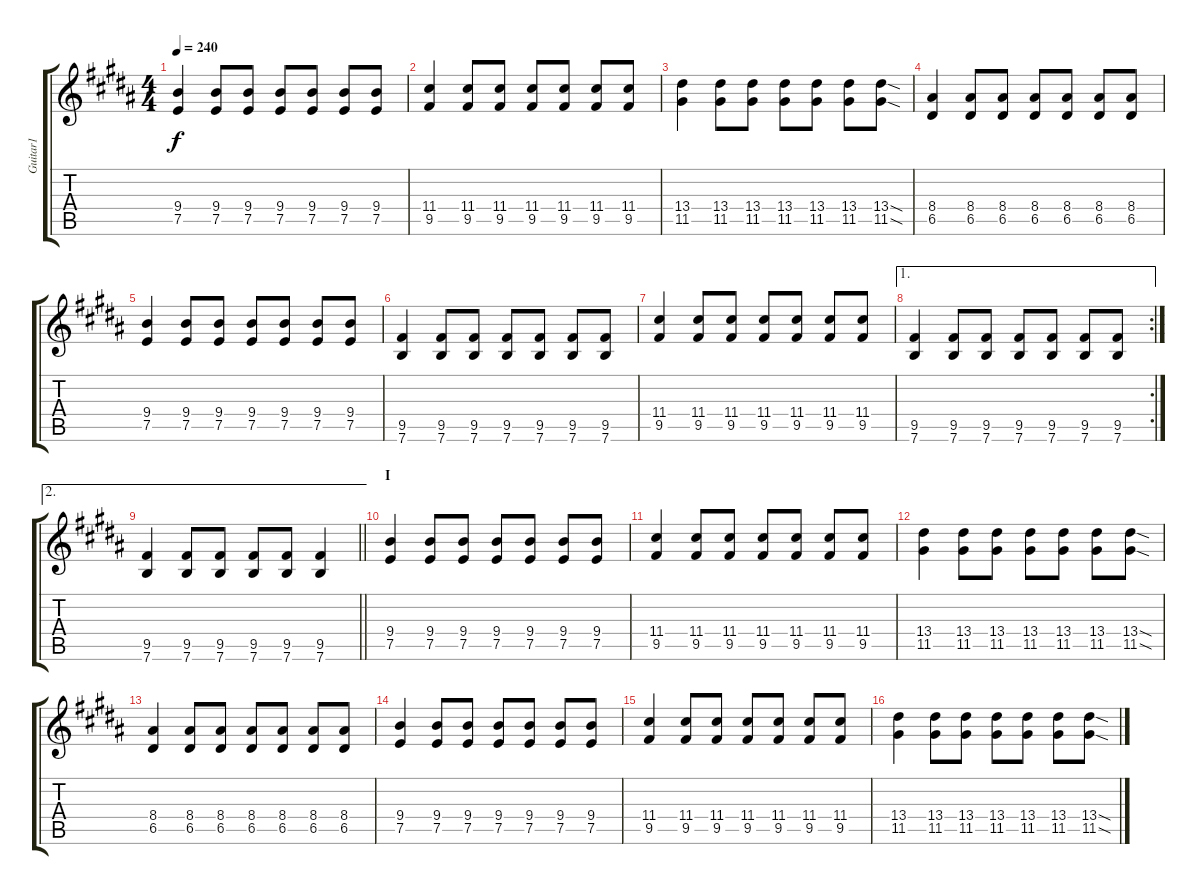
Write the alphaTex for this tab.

\track ("Guitar1" "Guitar1") {instrument distortionguitar}
\staff {score tabs}
\tuning (E4 B3 G3 D3 A2 E2) {hide}
\ts (4 4)
\tempo 240
\clef g2
\ks b
(9.4 7.5).4{dy f} (9.4 7.5).8 (9.4 7.5).8 (9.4 7.5).8 (9.4 7.5).8 (9.4 7.5).8 (9.4 7.5).8 |
(11.4 9.5).4 (11.4 9.5).8 (11.4 9.5).8 (11.4 9.5).8 (11.4 9.5).8 (11.4 9.5).8 (11.4 9.5).8 |
(13.4 11.5).4 (13.4 11.5).8 (13.4 11.5).8 (13.4 11.5).8 (13.4 11.5).8 (13.4 11.5).8 (13.4{sod} 11.5{sod}).8 |
(8.4 6.5).4 (8.4 6.5).8 (8.4 6.5).8 (8.4 6.5).8 (8.4 6.5).8 (8.4 6.5).8 (8.4 6.5).8 |
(9.4 7.5).4 (9.4 7.5).8 (9.4 7.5).8 (9.4 7.5).8 (9.4 7.5).8 (9.4 7.5).8 (9.4 7.5).8 |
(9.5 7.6).4 (9.5 7.6).8 (9.5 7.6).8 (9.5 7.6).8 (9.5 7.6).8 (9.5 7.6).8 (9.5 7.6).8 |
(11.4 9.5).4 (11.4 9.5).8 (11.4 9.5).8 (11.4 9.5).8 (11.4 9.5).8 (11.4 9.5).8 (11.4 9.5).8 |
\ae 1
\rc 2
(9.5 7.6).4 (9.5 7.6).8 (9.5 7.6).8 (9.5 7.6).8 (9.5 7.6).8 (9.5 7.6).8 (9.5 7.6).8 |
\ae 2
\barLineRight lightlight
(9.5 7.6).4 (9.5 7.6).8 (9.5 7.6).8 (9.5 7.6).8 (9.5 7.6).8 (9.5 7.6).4 |
\section ("" "I")
(9.4 7.5).4 (9.4 7.5).8 (9.4 7.5).8 (9.4 7.5).8 (9.4 7.5).8 (9.4 7.5).8 (9.4 7.5).8 |
(11.4 9.5).4 (11.4 9.5).8 (11.4 9.5).8 (11.4 9.5).8 (11.4 9.5).8 (11.4 9.5).8 (11.4 9.5).8 |
(13.4 11.5).4 (13.4 11.5).8 (13.4 11.5).8 (13.4 11.5).8 (13.4 11.5).8 (13.4 11.5).8 (13.4{sod} 11.5{sod}).8 |
(8.4 6.5).4 (8.4 6.5).8 (8.4 6.5).8 (8.4 6.5).8 (8.4 6.5).8 (8.4 6.5).8 (8.4 6.5).8 |
(9.4 7.5).4 (9.4 7.5).8 (9.4 7.5).8 (9.4 7.5).8 (9.4 7.5).8 (9.4 7.5).8 (9.4 7.5).8 |
(11.4 9.5).4 (11.4 9.5).8 (11.4 9.5).8 (11.4 9.5).8 (11.4 9.5).8 (11.4 9.5).8 (11.4 9.5).8 |
(13.4 11.5).4 (13.4 11.5).8 (13.4 11.5).8 (13.4 11.5).8 (13.4 11.5).8 (13.4 11.5).8 (13.4{sod} 11.5{sod}).8
